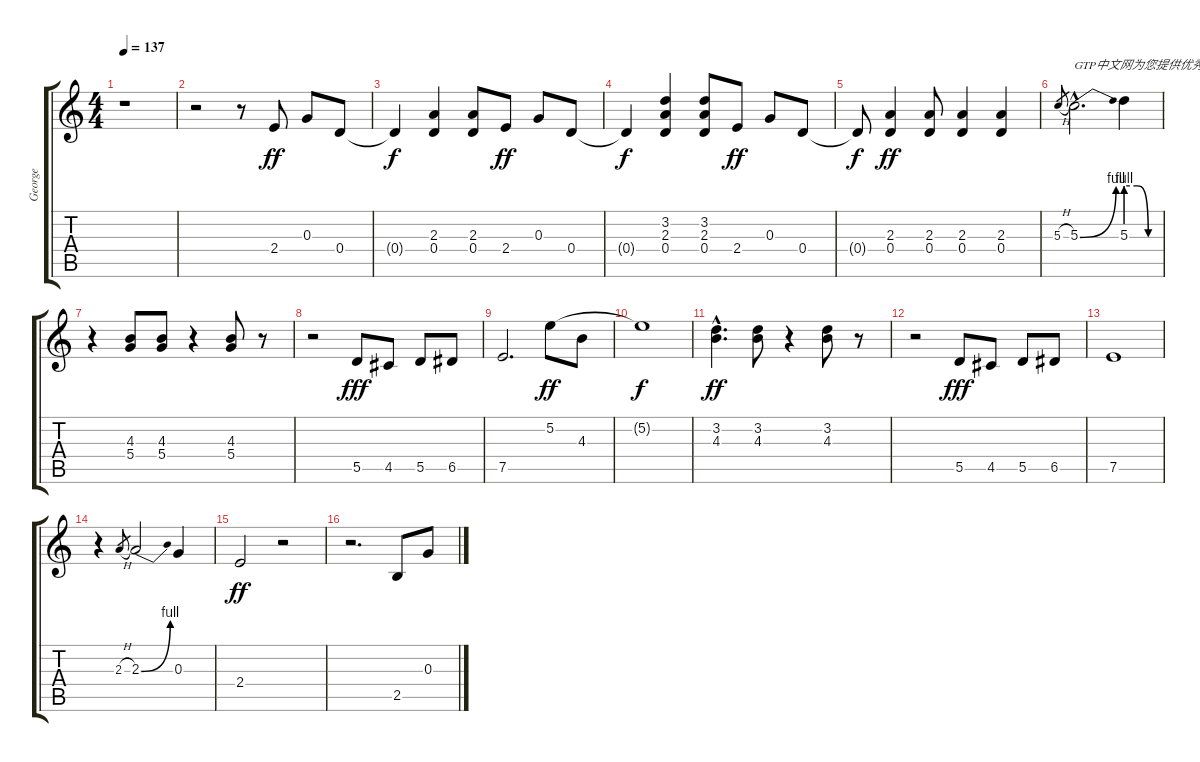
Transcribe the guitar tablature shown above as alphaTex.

\track ("George" "George") {instrument electricguitarclean}
\staff {score tabs}
\tuning (E4 B3 G3 D3 A2 E2) {hide}
\ts (4 4)
\tempo 137
\clef g2
\ks c
r.1{dy ff instrument electricguitarclean} |
r.2 r.8 2.4.8 0.3.8 0.4.8 |
0.4{t}.4{dy f} (2.3 0.4).4 (2.3 0.4).8 2.4.8{dy ff} 0.3.8 0.4.8 |
0.4{t}.4{dy f} (3.2 2.3 0.4).4 (3.2 2.3 0.4).8 2.4.8{dy ff} 0.3.8 0.4.8 |
0.4{t}.8{dy f} (2.3 0.4).4{dy ff} (2.3 0.4).8 (2.3 0.4).4 (2.3 0.4).4 |
5.3{h}.8{gr} 5.3{be (bend 0 0 60 4) hac}.2{d txt "GTP中文网为您提供优秀的谱子" volume 14} 5.3{be (custom 0 4 20 4 40 0 60 0)}.4 |
r.4 (4.3 5.4).8{volume 12} (4.3 5.4).8 r.4 (4.3 5.4).8 r.8 |
r.2 5.5.8{dy fff} 4.5.8 5.5.8 6.5.8 |
7.5.2{d} 5.2.8{dy ff} 4.3.8 |
5.2{t}.1{dy f} |
(3.2{hac} 4.3{hac}).4{d dy ff} (3.2 4.3).8 r.4 (3.2 4.3).8 r.8 |
r.2 5.5.8{dy fff} 4.5.8 5.5.8 6.5.8 |
7.5.1 |
r.4 2.3{h}.8{gr} 2.3{be (bend 0 0 60 4)}.2 0.3.4 |
2.4.2{dy ff} r.2 |
r.2{d} 2.5.8 0.3.8
